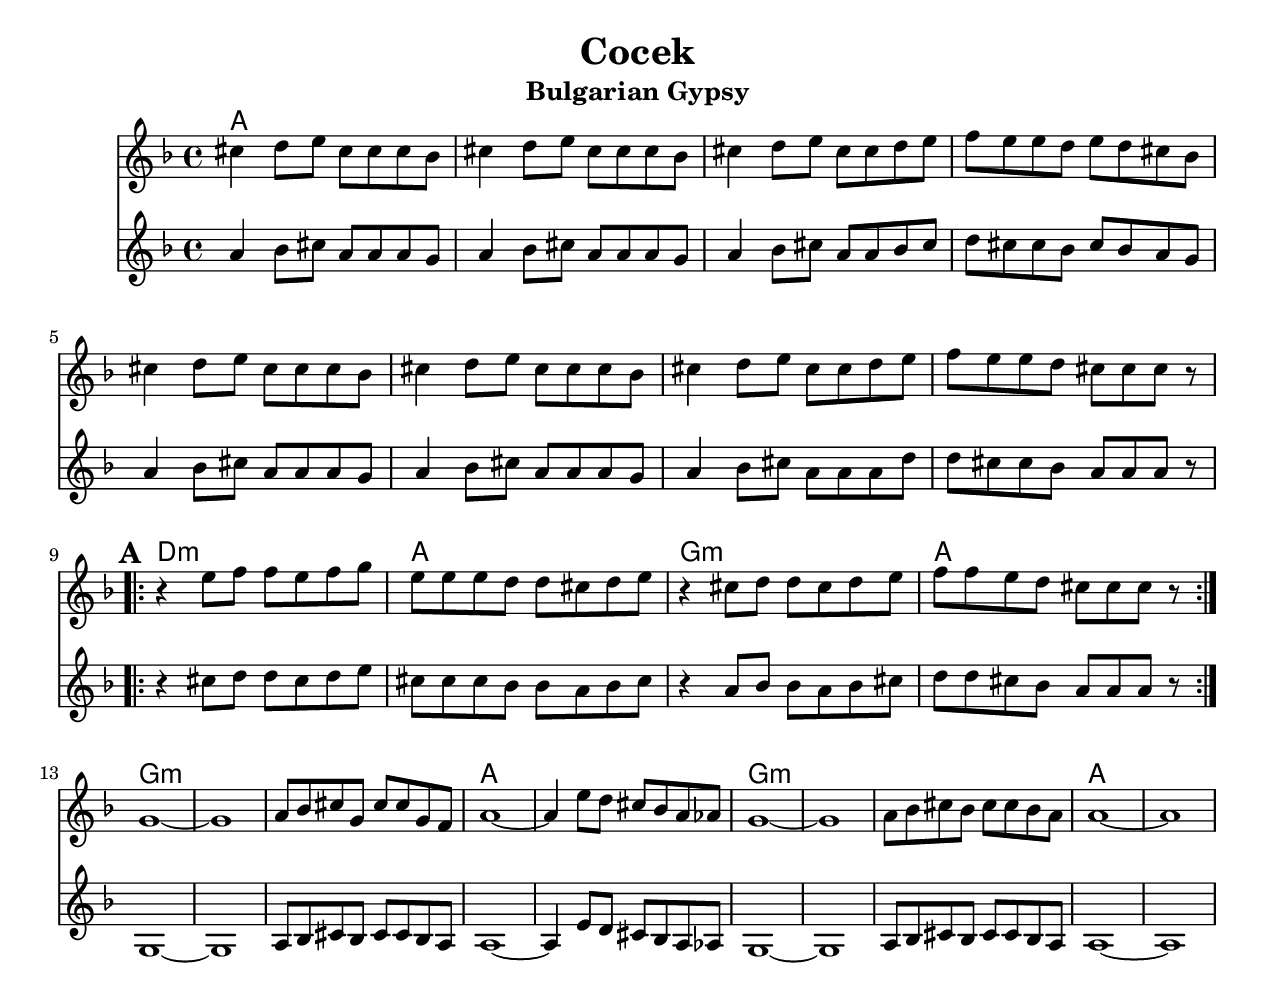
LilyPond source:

\version "2.18.0"
\include "english.ly"

\paper{
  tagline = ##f
  print-all-headers = ##t
  #(set-paper-size "letter")
}
date = #(strftime "%d-%m-%Y" (localtime (current-time)))

%\markup{ \italic{ " Updated " \date  }  }

%\markup{ (Bottom Line) }
setup = \relative c''' {
  \clef treble

  \key d \minor
  \time 4/4
  \set Score.markFormatter = #format-mark-box-alphabet
}

primas =  \relative c''{
  \clef treble
  \key d\minor
  \time 4/4
  \set Score.markFormatter = #format-mark-box-alphabet

  cs4 d8 e cs cs cs bf
  cs4 d8 e cs cs cs bf
  cs4 d8 e cs cs d e
  f8 e e d e d cs bf|

  cs4 d8 e cs cs cs bf
  cs4 d8 e cs cs cs bf
  cs4 d8 e cs cs d e
  f8 e e d cs8 cs cs r
  \break

  \repeat volta 2{
  \mark \default
    r4   e8 f f e f g
    e8 e e d d cs d e
    r4 cs8 d d cs d e
    f8 f e d cs cs cs r|
    \break
  }
  g1 ~ 
  g1
  a8 bf cs g cs cs g f
  a1 ~

  a4 e'8 d cs bf a af
  g1 ~
  g1
  a8 bf cs bf cs cs bf a
  a1~
  a1

}

secund = \relative c'' {
  \clef treble

  \key d \minor
  \time 4/4
  \set Score.markFormatter = #format-mark-box-alphabet
  %\partial 16*3 a16 d f   %lead in notes


  a4  bf8 cs a a a g
  a4  bf8 cs a a a g
  a4 bf8 cs a a bf cs
  d8 cs cs bf cs bf a g

  a4  bf8 cs a a a g
  a4 bf8 cs a a a g
  a4 bf8 cs a a a d
  d8 cs cs bf a a a r

  \repeat volta 2{
  \mark \default
    r4 cs8   d d cs d e
    cs8 cs cs bf bf a bf cs|
    r4 a8 bf bf a bf cs
    d8 d cs bf a a a r|

  }

  g,1 ~
  g1
  a8 bf cs bf cs cs bf a
  a1 ~

  a4 e'8 d cs bf a af
  g1 ~
  g1
  a8 bf cs bf cs cs bf a
  a1~
  a1

}
%************************Lyrics Block****************
%\addlyrics{ Doe a deer }

harmonies = \chordmode {
  a1*8
  d1:m
  a1
  g1:m
  a1
  %b
  g1*3:m

  a1*2
  g1*3:m

  a1
}

\score {
  <<
    \new ChordNames {
      \set chordChanges = ##t
      \harmonies
    }
    \new Staff \primas
    \new Staff  \secund
    %\new Staff \transpose c c' \secund
  >>
  \header{
    title= "Cocek"
    subtitle="Bulgarian Gypsy"
    arranger= ""
  }
  \layout{indent = 1.0\cm}
  \midi{
    \tempo 4 = 120
  }
}
